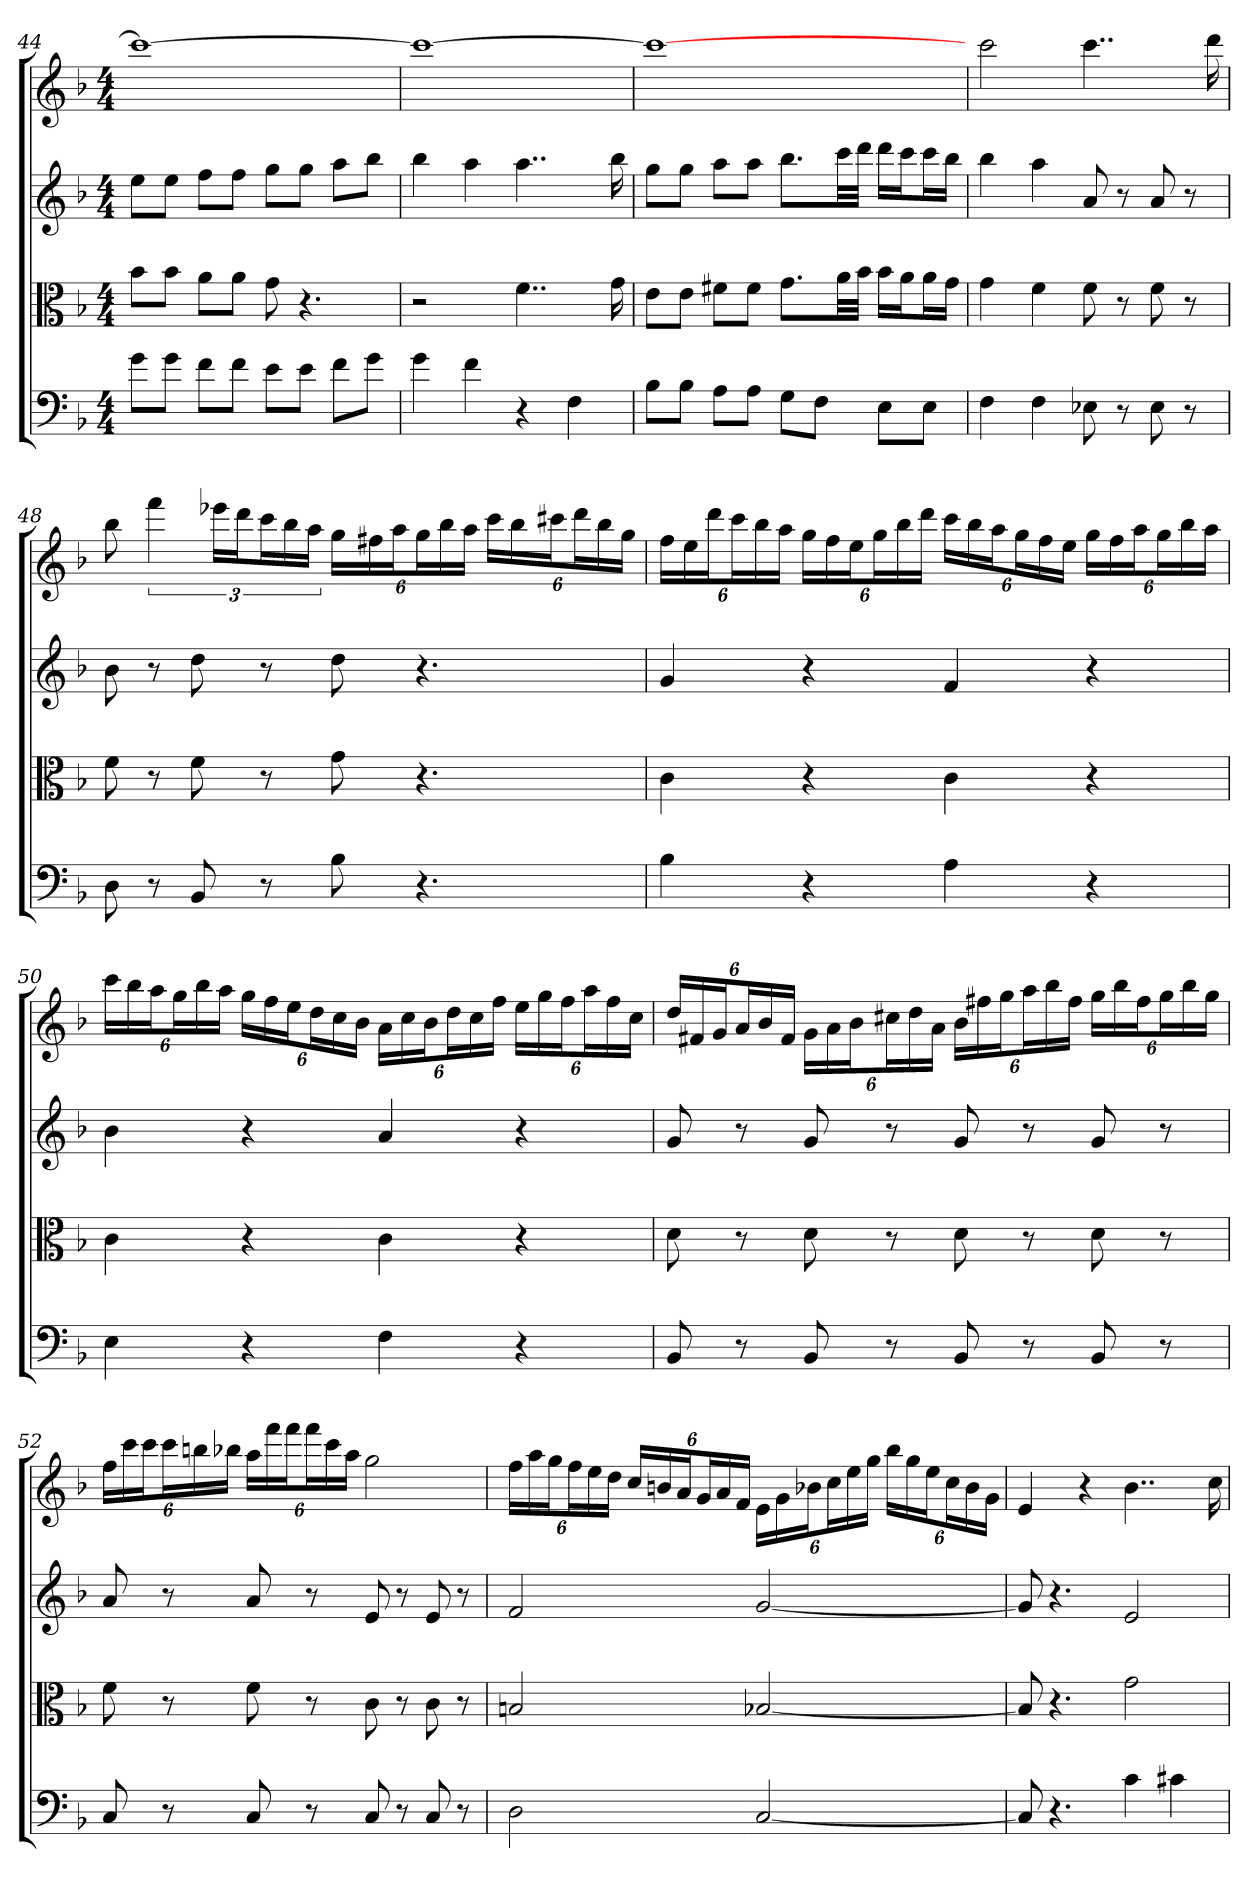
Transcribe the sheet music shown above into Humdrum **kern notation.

**kern	**kern	**kern	**kern
*part4	*part3	*part2	*part1
*staff4	*staff3	*staff2	*staff1
*clefF4	*clefC3	*	*
*k[b-]	*k[b-]	*k[b-]	*k[b-]
*F:	*F:	*F:	*F:
*M4/4	*M4/4	*M4/4	*M4/4
=44	=44	=44	=44
8g\L	8b-\L	8eeL	1ccc_
8g\J	8b-\J	8eeJ	.
8f\L	8a\L	8ffL	.
8f\J	8a\J	8ffJ	.
8e\L	8g	8ggL	.
8e\J	4.r	8ggJ	.
8f\L	.	8aaL	.
8g\J	.	8bb-J	.
=45	=45	=45	=45
4g	2r	4bb-	1ccc_
4f	.	4aa	.
4r	4..f	4..aa	.
4F	.	.	.
.	16g	16bb-	.
=46	=46	=46	=46
8B-\L	8e\L	8ggL	1ccc_
8B-\J	8e\J	8ggJ	.
8A\L	8f#X\L	8aaL	.
8A\J	8f#\J	8aaJ	.
8G\L	8.g\L	8.bb-L	.
8F\J	.	.	.
.	32a\LL	32cccLL	.
.	32b-\JJJ	32dddJJJ	.
8E\L	16b-\LL	16dddLL	.
.	16a\J	16cccJ	.
8E\J	16a\L	16cccL	.
.	16g\JJ	16bb-JJ	.
=47	=47	=47	=47
4F	4g	4bb-	2ccc
4F	4f	4aa	.
8E-X	8f	8a	4..ccc
8r	8r	8r	.
8E-	8f	8a	.
8r	8r	8r	.
.	.	.	16ddd
=48	=48	=48	=48
8D	8f	8b-	8bb-
8r	8r	8r	6fff
8BB-	8f	8dd	.
.	.	.	24eee-XLL
.	.	.	24dddJ
8r	8r	8r	24cccL
.	.	.	24bb-
.	.	.	24aaJJ
8B-	8g	8dd	24ggLL
.	.	.	24ff#X
.	.	.	24aaJ
4.r	4.r	4.r	24ggL
.	.	.	24bb-
.	.	.	24aaJJ
.	.	.	24cccLL
.	.	.	24bb-
.	.	.	24ccc#XJ
.	.	.	24dddL
.	.	.	24bb-
.	.	.	24ggJJ
=49	=49	=49	=49
4B-	4c	4g	24ffLL
.	.	.	24ee
.	.	.	24dddJ
.	.	.	24cccL
.	.	.	24bb-
.	.	.	24aaJJ
4r	4r	4r	24ggLL
.	.	.	24ff
.	.	.	24eeJ
.	.	.	24ggL
.	.	.	24bb-
.	.	.	24dddJJ
4A	4c	4f	24cccLL
.	.	.	24bb-
.	.	.	24aaJ
.	.	.	24ggL
.	.	.	24ff
.	.	.	24eeJJ
4r	4r	4r	24ggLL
.	.	.	24ff
.	.	.	24aaJ
.	.	.	24ggL
.	.	.	24bb-
.	.	.	24aaJJ
=50	=50	=50	=50
4E	4c	4b-	24cccLL
.	.	.	24bb-
.	.	.	24aaJ
.	.	.	24ggL
.	.	.	24bb-
.	.	.	24aaJJ
4r	4r	4r	24ggLL
.	.	.	24ff
.	.	.	24eeJ
.	.	.	24ddL
.	.	.	24cc
.	.	.	24b-JJ
4F	4c	4a	24aLL
.	.	.	24cc
.	.	.	24b-J
.	.	.	24ddL
.	.	.	24cc
.	.	.	24ffJJ
4r	4r	4r	24eeLL
.	.	.	24gg
.	.	.	24ffJ
.	.	.	24aaL
.	.	.	24ff
.	.	.	24ccJJ
=51	=51	=51	=51
8BB-	8d	8g	24ddLL
.	.	.	24f#X
.	.	.	24gJ
8r	8r	8r	24aL
.	.	.	24b-
.	.	.	24f#JJ
8BB-	8d	8g	24gLL
.	.	.	24a
.	.	.	24b-J
8r	8r	8r	24cc#XL
.	.	.	24dd
.	.	.	24aJJ
8BB-	8d	8g	24b-LL
.	.	.	24ff#X
.	.	.	24ggJ
8r	8r	8r	24aaL
.	.	.	24bb-
.	.	.	24ff#JJ
8BB-	8d	8g	24ggLL
.	.	.	24bb-
.	.	.	24ff#J
8r	8r	8r	24ggL
.	.	.	24bb-
.	.	.	24ggJJ
=52	=52	=52	=52
8C	8f	8a	24ffLL
.	.	.	24ccc
.	.	.	24cccJ
8r	8r	8r	24cccL
.	.	.	24bbn
.	.	.	24bb-XJJ
8C	8f	8a	24aaLL
.	.	.	24fff
.	.	.	24fffJ
8r	8r	8r	24fffL
.	.	.	24ccc
.	.	.	24aaJJ
8C	8c	8e	2gg
8r	8r	8r	.
8C	8c	8e	.
8r	8r	8r	.
=53	=53	=53	=53
2D	2Bn	2f	24ffLL
.	.	.	24aa
.	.	.	24ggJ
.	.	.	24ffL
.	.	.	24ee
.	.	.	24ddJJ
.	.	.	24ccLL
.	.	.	24bn
.	.	.	24aJ
.	.	.	24gL
.	.	.	24a
.	.	.	24fJJ
[2C	[2B-X	[2g	24eLL
.	.	.	24g
.	.	.	24b-XJ
.	.	.	24ccL
.	.	.	24ee
.	.	.	24ggJJ
.	.	.	24bb-LL
.	.	.	24gg
.	.	.	24eeJ
.	.	.	24ccL
.	.	.	24b-
.	.	.	24gJJ
=54	=54	=54	=54
8C]	8B-]	8g]	4e
4.r	4.r	4.r	.
.	.	.	4r
4c	2g	2e	4..b-
4c#X	.	.	.
.	.	.	16cc
=	=	=	=
*-	*-	*-	*-
